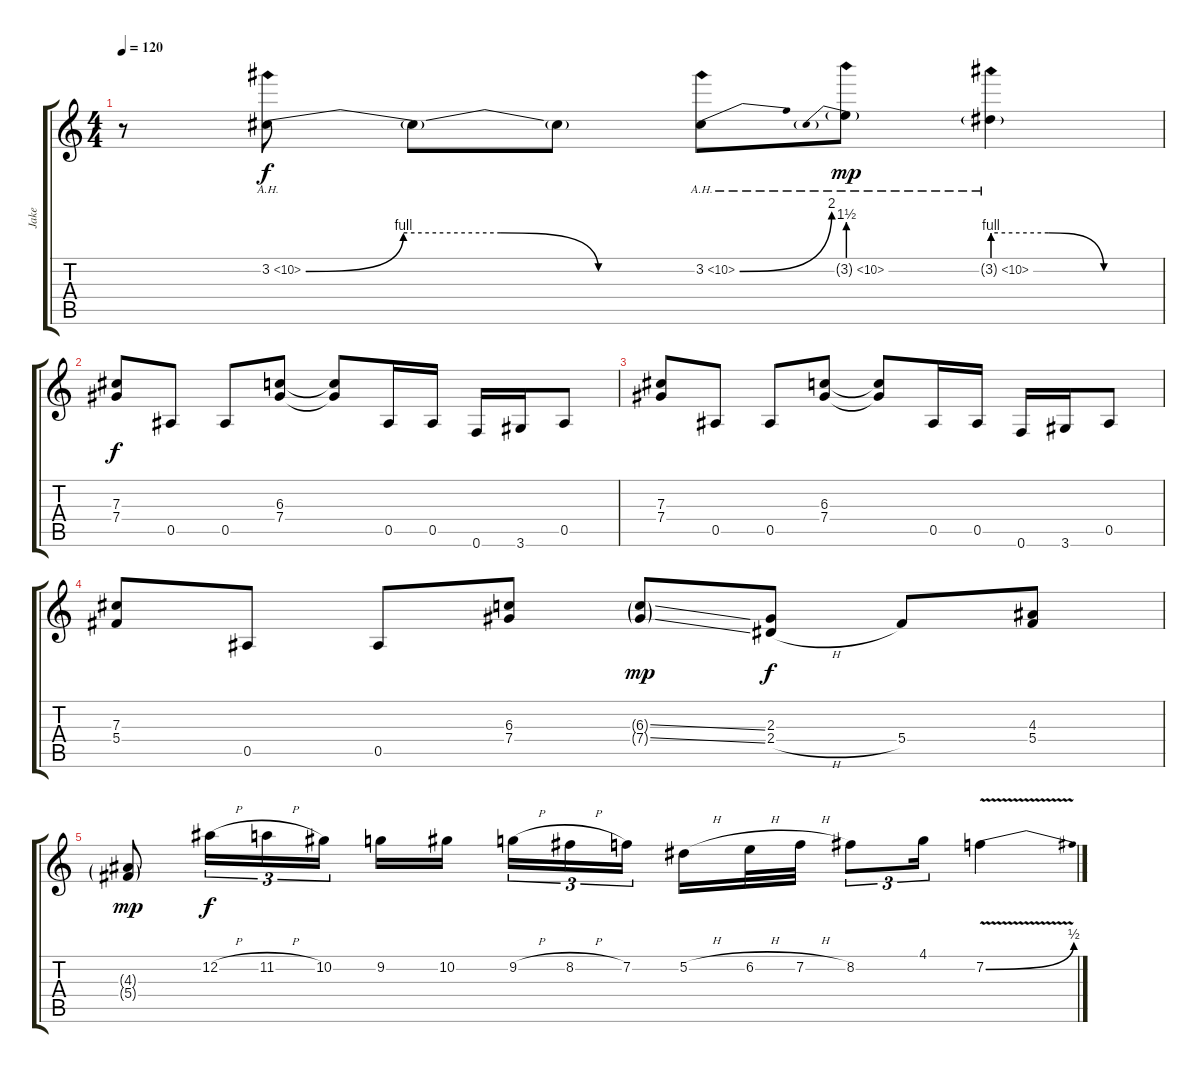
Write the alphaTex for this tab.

\track ("Jake" "Jake") {instrument overdrivenguitar}
\staff {score tabs}
\tuning (Eb4 Bb3 Gb3 Db3 Bb2 F2) {hide}
\ts (4 4)
\tempo 120
\clef g2
\ks c
r.8{dy f} 3.2{be (custom 0 0 15 4 30 4 45 0 60 0) ah 7}.8 3.2{t}.8 3.2{t}.8 3.2{be (bend 0 0 60 8) ah 7}.8 3.2{be (prebend 0 6 60 6) ah 7 g}.8{dy mp} 3.2{be (custom 0 4 20 4 40 0 60 0) ah 7 g}.4 |
(7.3 7.4).8{dy f} 0.5.8 0.5.8 (6.3 7.4).8 (6.3{t} 7.4{t}).8 0.5.16 0.5.16 0.6.16 3.6.16 0.5.8 |
(7.3 7.4).8 0.5.8 0.5.8 (6.3 7.4).8 (6.3{t} 7.4{t}).8 0.5.16 0.5.16 0.6.16 3.6.16 0.5.8 |
(7.3 5.4).8 0.5.8 0.5.8 (6.3 7.4).8 (6.3{ss g} 7.4{ss g}).8{dy mp} (2.3 2.4{h}).8{dy f} 5.4.8 (4.3 5.4).8 |
(4.3{g} 5.4{g}).8{dy mp} 12.2{h}.16{tu (3 2) dy f} 11.2{h}.16{tu (3 2)} 10.2.16{tu (3 2)} 9.2.16 10.2.16 9.2{h}.16{tu (3 2)} 8.2{h}.16{tu (3 2)} 7.2.16{tu (3 2)} 5.2{h}.16 6.2{h}.32 7.2{h}.32 8.2.8{tu (3 2)} 4.1.16{tu (3 2)} 7.2{be (bend 0 0 60 2) v}.4
